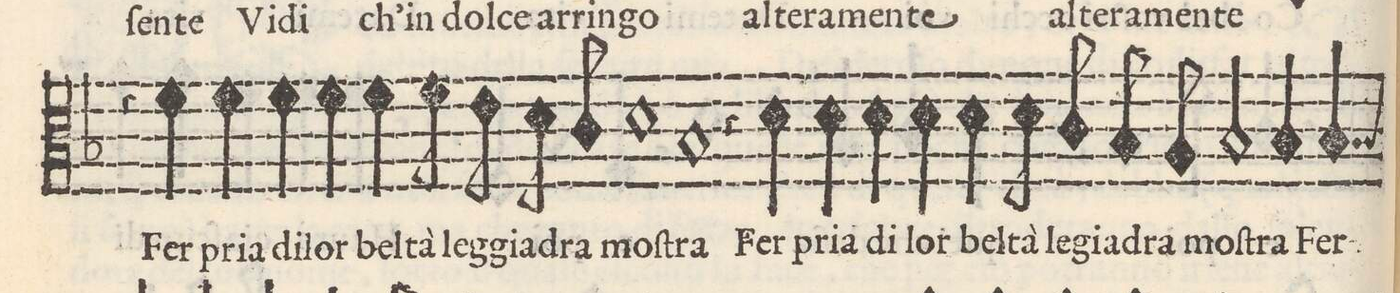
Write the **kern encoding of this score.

**kern	**text
*I"TENORE	*
*clefC3	*
*k[b-]	*
*met(c)	*
*M4/4	*
1r	.
=37-	=37-
4r	.
4f\	Fer
4f\	pria
4f\	di-
=38-	=38-
4f\	-lor
4f\	bel-
8f\	-ta
8e\	leg-
8d\	-gia-
8c/	-dra
=39-	=39-
1d	mo-
=40-	=40-
1B-	ſtra
=41-	=41-
4r	.
4d\	Fer
4d\	pria
4d\	di
=42-	=42-
4d\	lor
4d\	bel-
8d\	-ta
8c/	leg-
8B-/	-gia-
8A/	-dra
=43-	=43-
2B-/	mo-
4B-/	-ſtra
4B-/	Fer
=44-	=44-
*-	*-
